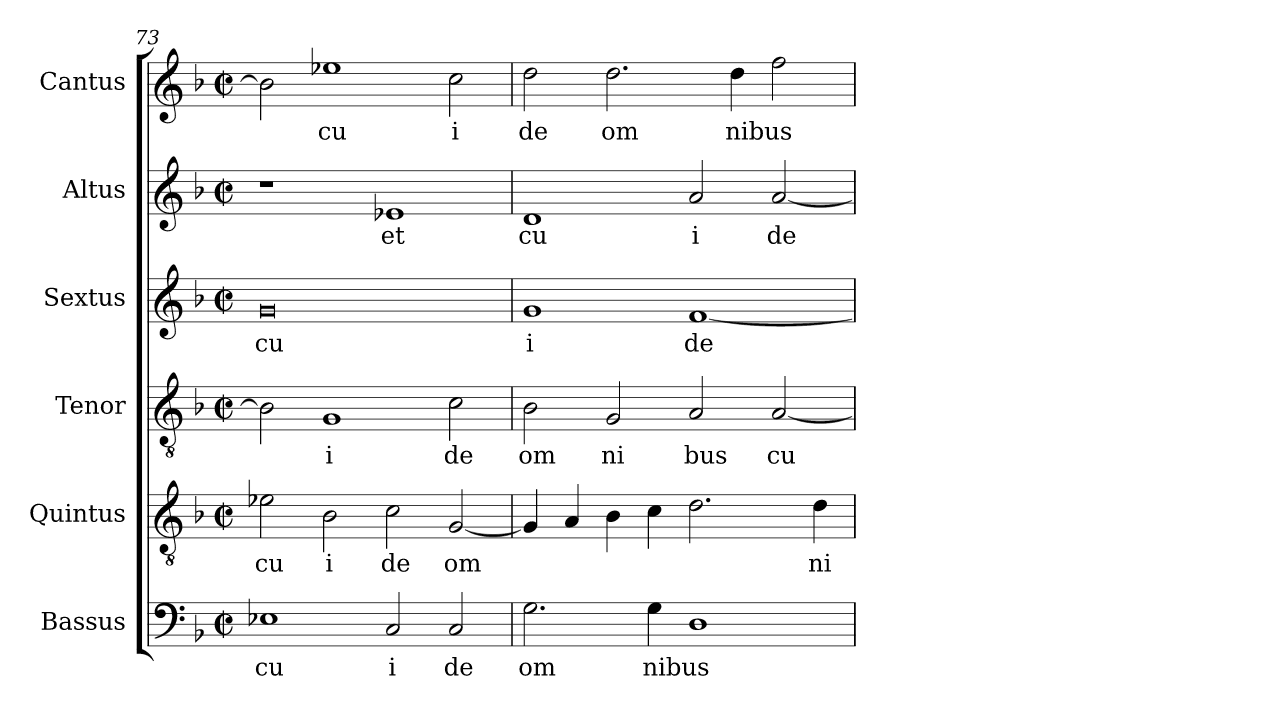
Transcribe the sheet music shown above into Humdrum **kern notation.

**kern	**text	**kern	**text	**kern	**text	**kern	**text	**kern	**text	**kern	**text
*part6	*part6	*part5	*part5	*part4	*part4	*part3	*part3	*part2	*part2	*part1	*part1
*staff6	*staff6	*staff5	*staff5	*staff4	*staff4	*staff3	*staff3	*staff2	*staff2	*staff1	*staff1
*I"Bassus	*	*I"Quintus	*	*I"Tenor	*	*I"Sextus	*	*I"Altus	*	*I"Cantus	*
*clefF4	*	*clefGv2	*	*clefGv2	*	*clefG2	*	*clefG2	*	*clefG2	*
*k[b-]	*	*k[b-]	*	*k[b-]	*	*k[b-]	*	*k[b-]	*	*k[b-]	*
*F:	*	*F:	*	*F:	*	*F:	*	*F:	*	*F:	*
*M2/2	*	*M2/2	*	*M2/2	*	*M2/2	*	*M2/2	*	*M2/2	*
*met(c|)	*	*met(c|)	*	*met(c|)	*	*met(c|)	*	*met(c|)	*	*met(c|)	*
=73	=73	=73	=73	=73	=73	=73	=73	=73	=73	=73	=73
!	!LO:LY:b:cj	!	!LO:LY:b:cj	!	!	!	!LO:LY:b:cj	!	!	!	!
1E-X	cu	2e-X\	cu	2B-\]	.	0g	cu	1r	.	2b-\]	.
!	!	!	!LO:LY:b:cj	!	!LO:LY:b:cj	!	!	!	!	!	!LO:LY:b:cj
.	.	2B-\	i	1G	-i	.	.	.	.	1ee-X	cu
!	!LO:LY:b:cj	!	!LO:LY:b:cj	!	!	!	!	!	!LO:LY:b:cj	!	!
2C/	i	2c\	de	.	.	.	.	1e-X	et	.	.
!	!LO:LY:b:cj	!	!LO:LY:b	!	!LO:LY:b:cj	!	!	!	!	!	!LO:LY:b:cj
2C/	de	[>2G/	om	2c\	de	.	.	.	.	2cc\	i
!!LO:LB:g=z
=74	=74	=74	=74	=74	=74	=74	=74	=74	=74	=74	=74
!	!LO:LY:b:cj	!	!	!	!LO:LY:b:cj	!	!LO:LY:b:cj	!	!LO:LY:b:cj	!	!LO:LY:b:cj
2.G\	om	4G/]	.	2B-\	om	1g	i	1d	cu	2dd\	de
.	.	4A/	.	.	.	.	.	.	.	.	.
!	!	!	!	!	!LO:LY:b:cj	!	!	!	!	!	!LO:LY:b:cj
.	.	4B-\	.	2G/	ni	.	.	.	.	2.dd\	om
!	!LO:LY:b	!	!	!	!	!	!	!	!	!	!
4G\	nibus	4c\	.	.	.	.	.	.	.	.	.
!	!	!	!	!	!LO:LY:b:cj	!	!LO:LY:b:cj	!	!LO:LY:b:cj	!	!
1D	.	2.d\	.	2A/	bus	[<1f	de	2a/	i	.	.
!	!	!	!	!	!	!	!	!	!	!	!LO:LY:b
.	.	.	.	.	.	.	.	.	.	4dd\	nibus
!	!	!	!	!	!LO:LY:b:cj	!	!	!	!LO:LY:b:cj	!	!
.	.	.	.	[<2A/	cu	.	.	[<2a/	de	2ff\	.
!	!	!	!LO:LY:b:cj	!	!	!	!	!	!	!	!
.	.	4d\	ni-	.	.	.	.	.	.	.	.
=	=	=	=	=	=	=	=	=	=	=	=
*-	*-	*-	*-	*-	*-	*-	*-	*-	*-	*-	*-
